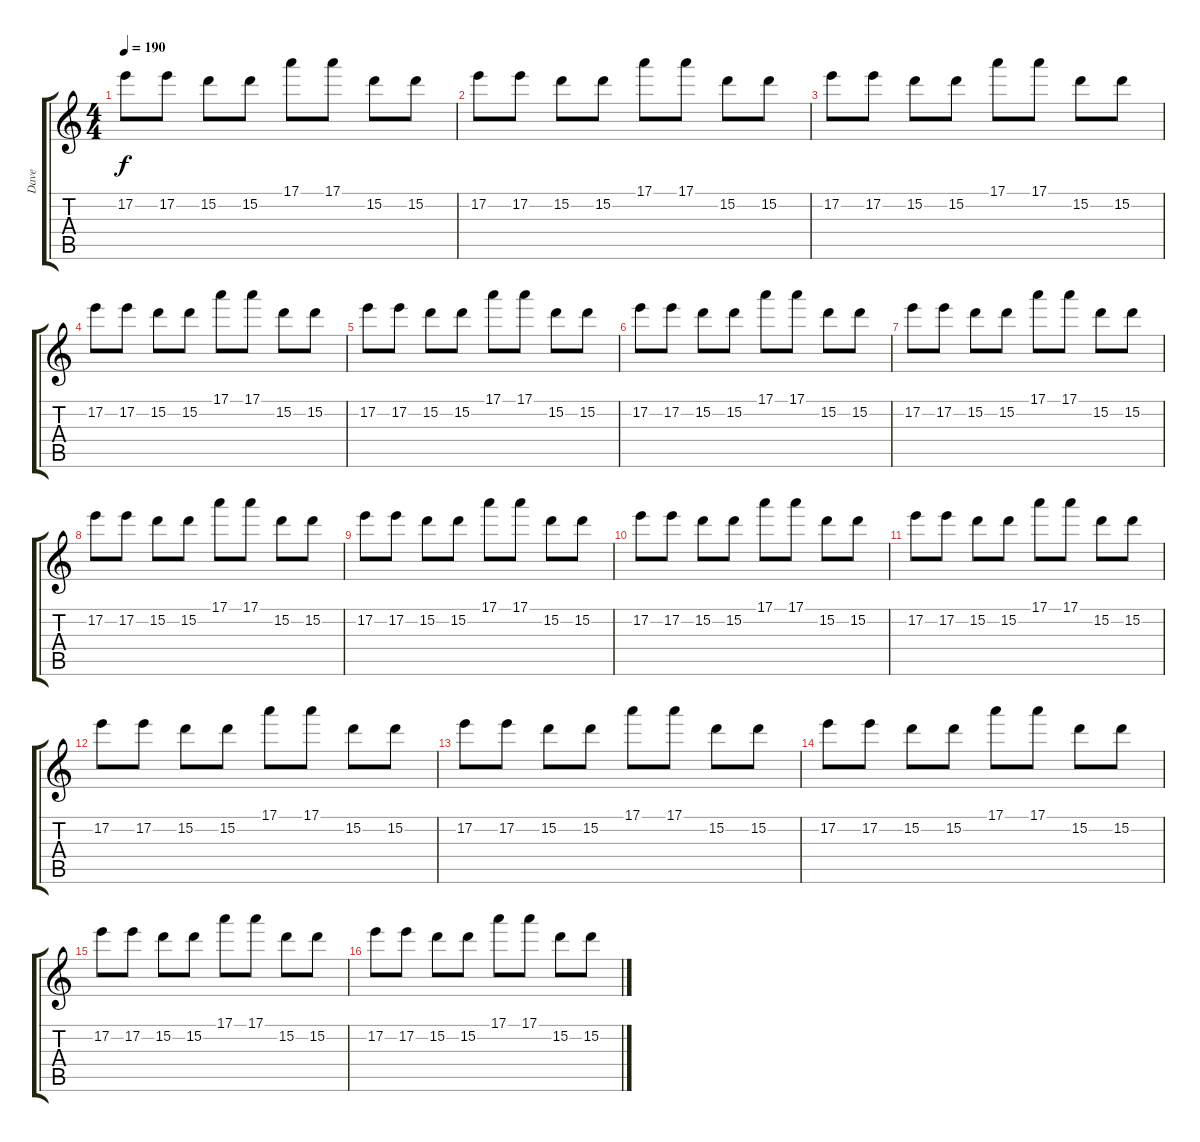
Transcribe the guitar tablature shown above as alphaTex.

\track ("Dave" "Dave") {instrument overdrivenguitar}
\staff {score tabs}
\tuning (E4 B3 G3 D3 A2 E2) {hide}
\ts (4 4)
\tempo 190
\clef g2
\ks c
17.2.8{dy f} 17.2.8 15.2.8 15.2.8 17.1.8 17.1.8 15.2.8 15.2.8 |
17.2.8 17.2.8 15.2.8 15.2.8 17.1.8 17.1.8 15.2.8 15.2.8 |
17.2.8 17.2.8 15.2.8 15.2.8 17.1.8 17.1.8 15.2.8 15.2.8 |
17.2.8 17.2.8 15.2.8 15.2.8 17.1.8 17.1.8 15.2.8 15.2.8 |
17.2.8 17.2.8 15.2.8 15.2.8 17.1.8 17.1.8 15.2.8 15.2.8 |
17.2.8 17.2.8 15.2.8 15.2.8 17.1.8 17.1.8 15.2.8 15.2.8 |
17.2.8{volume 7} 17.2.8 15.2.8 15.2.8 17.1.8 17.1.8 15.2.8 15.2.8 |
17.2.8 17.2.8 15.2.8 15.2.8 17.1.8 17.1.8 15.2.8 15.2.8 |
17.2.8 17.2.8 15.2.8 15.2.8 17.1.8 17.1.8 15.2.8 15.2.8 |
17.2.8 17.2.8 15.2.8 15.2.8 17.1.8 17.1.8 15.2.8 15.2.8 |
17.2.8 17.2.8 15.2.8 15.2.8 17.1.8 17.1.8 15.2.8 15.2.8 |
17.2.8 17.2.8 15.2.8 15.2.8 17.1.8 17.1.8 15.2.8 15.2.8 |
17.2.8 17.2.8 15.2.8 15.2.8 17.1.8 17.1.8 15.2.8 15.2.8 |
17.2.8 17.2.8 15.2.8 15.2.8 17.1.8 17.1.8 15.2.8 15.2.8 |
17.2.8 17.2.8 15.2.8 15.2.8 17.1.8 17.1.8 15.2.8 15.2.8 |
17.2.8 17.2.8 15.2.8 15.2.8 17.1.8 17.1.8 15.2.8 15.2.8
